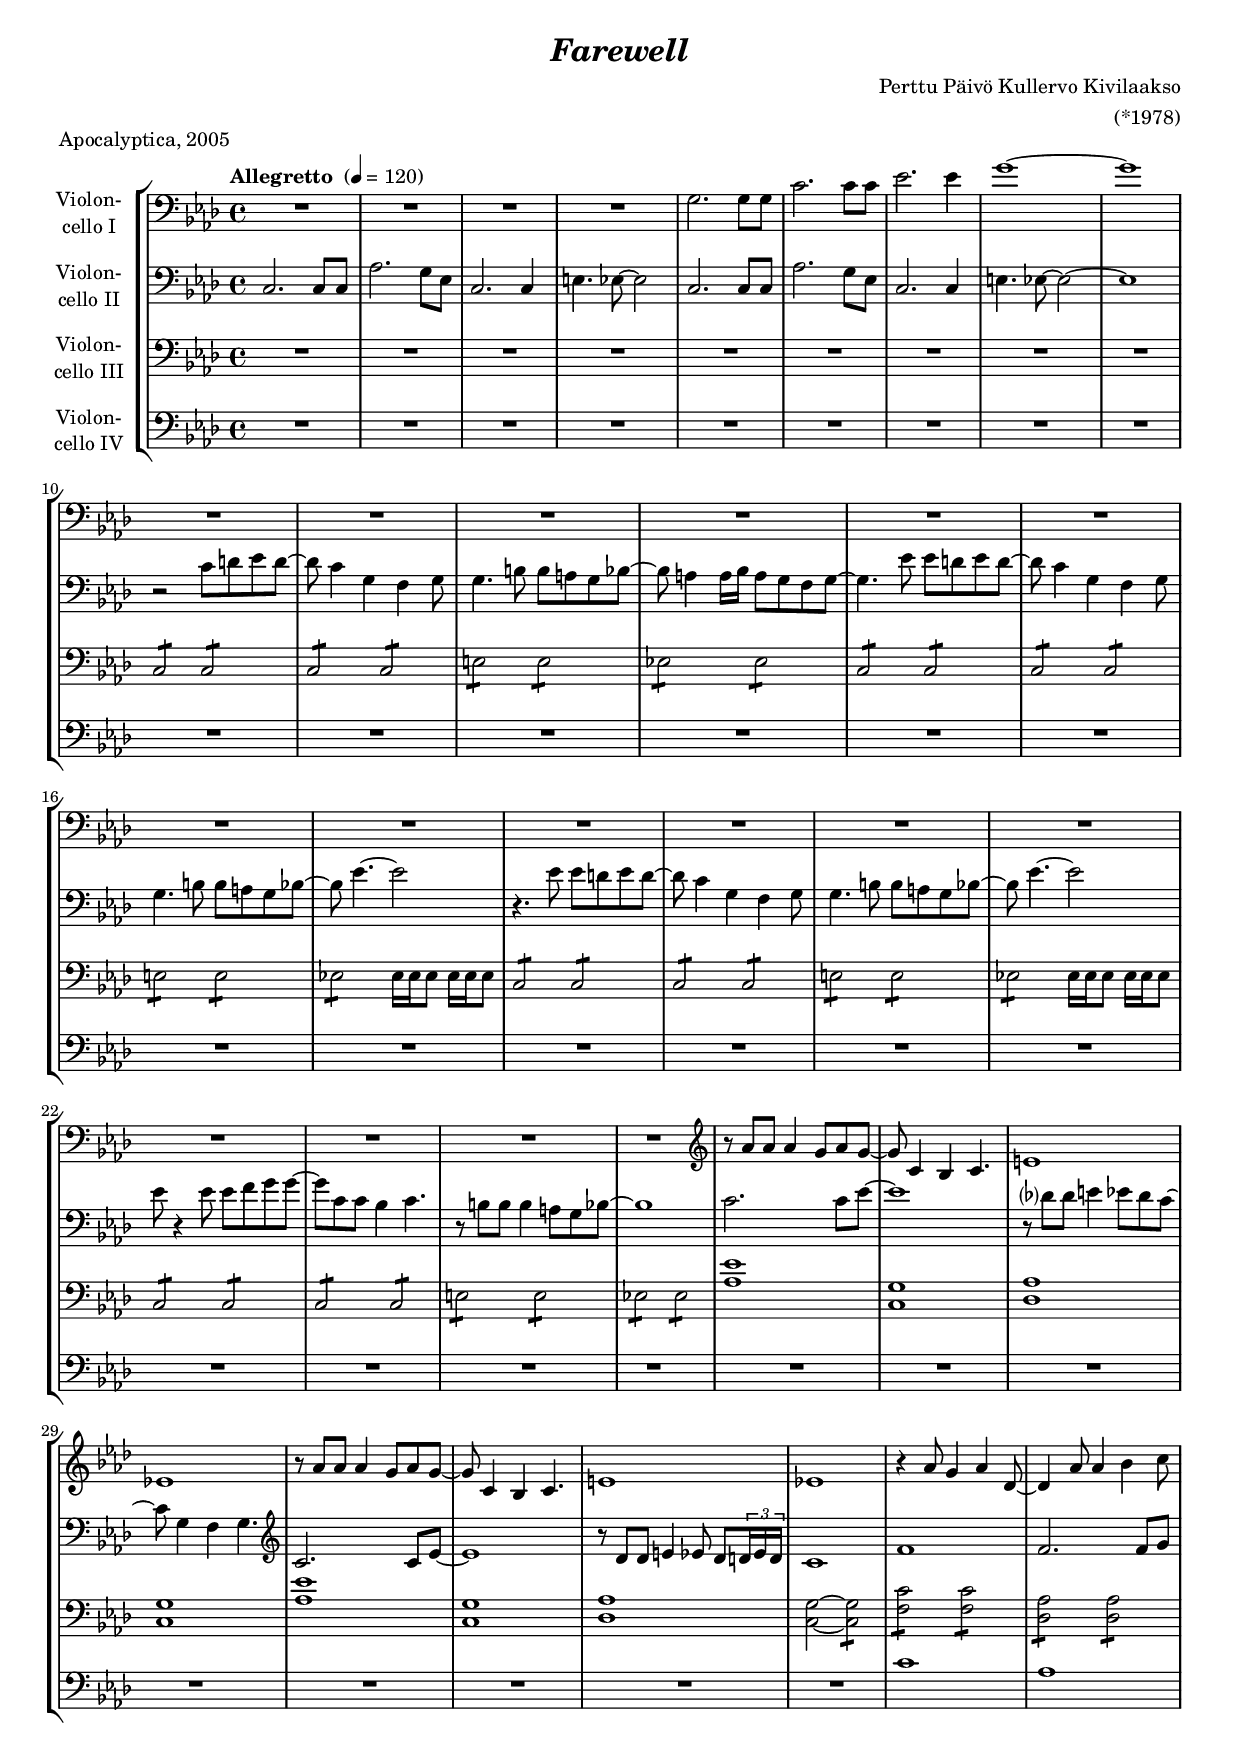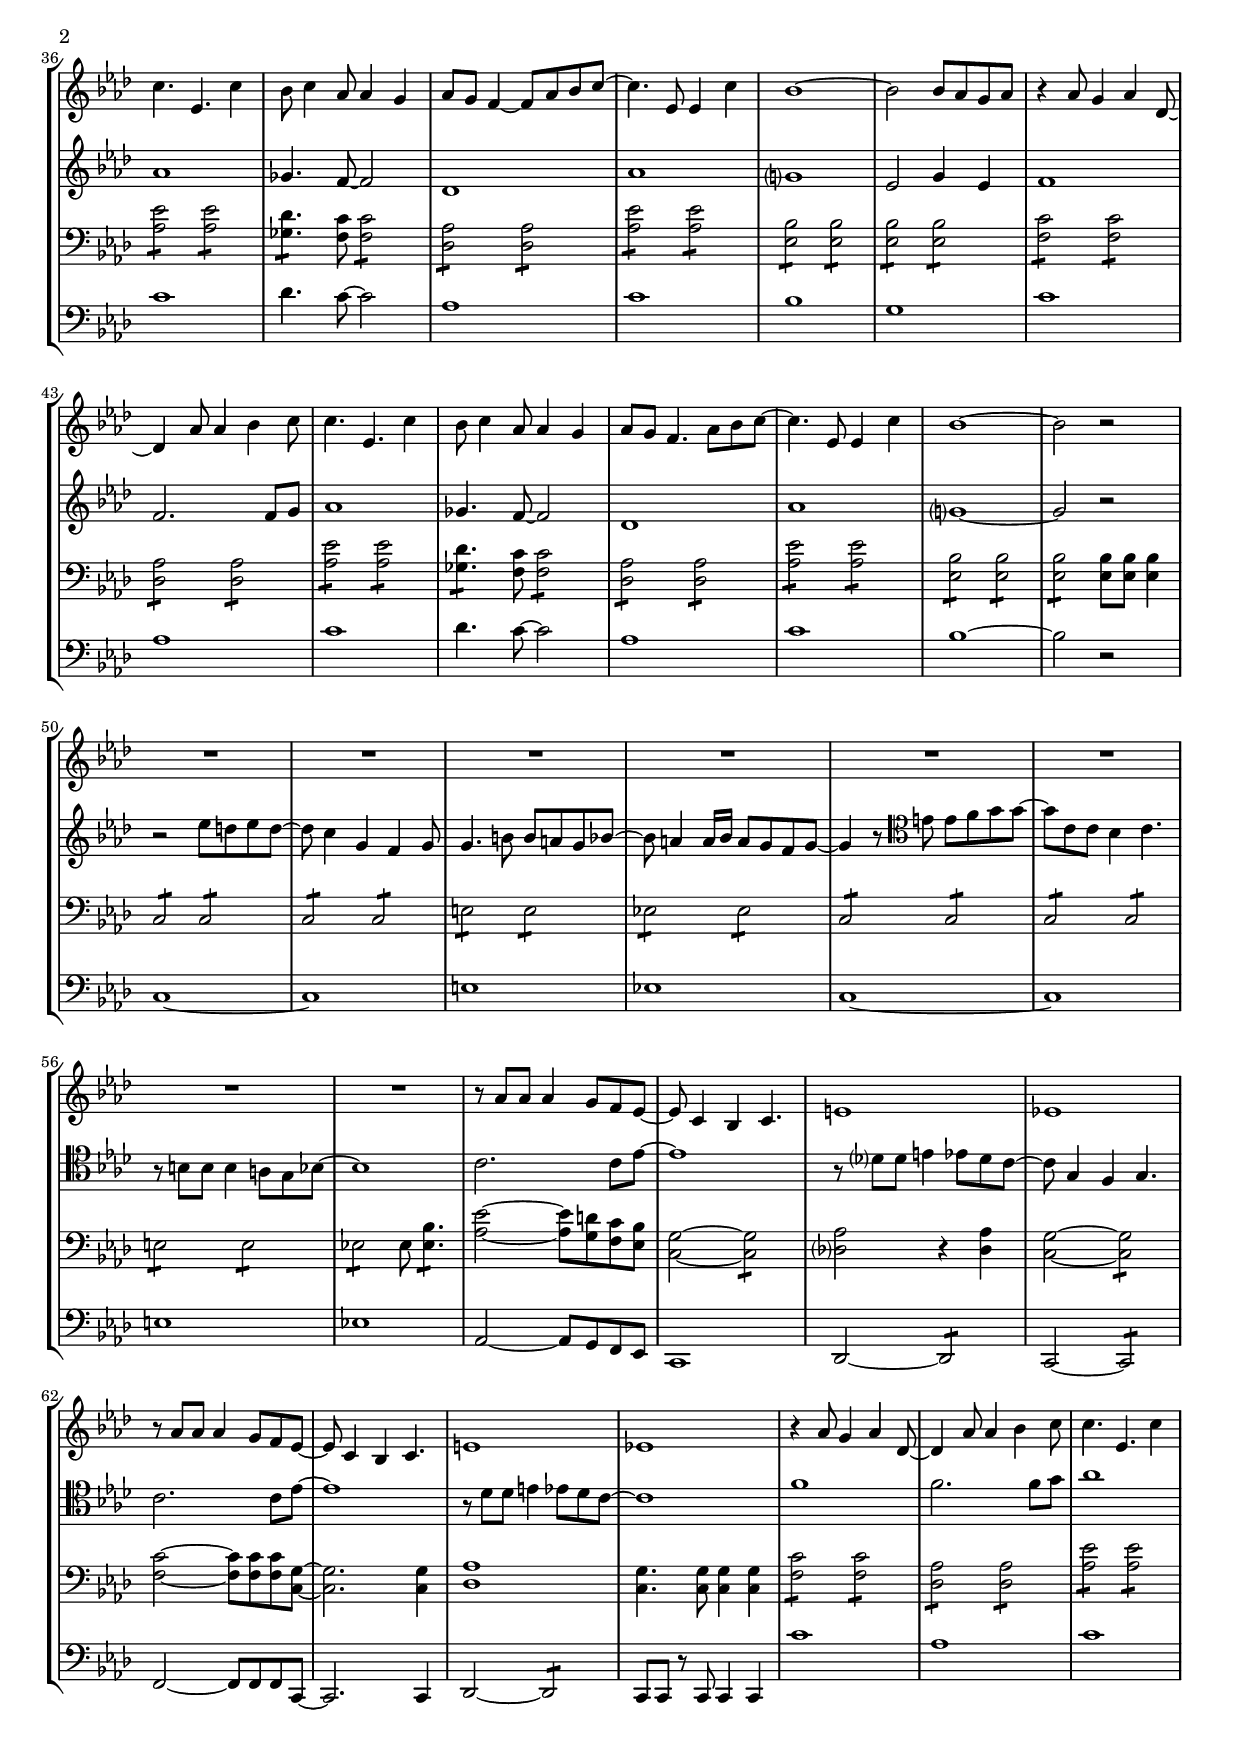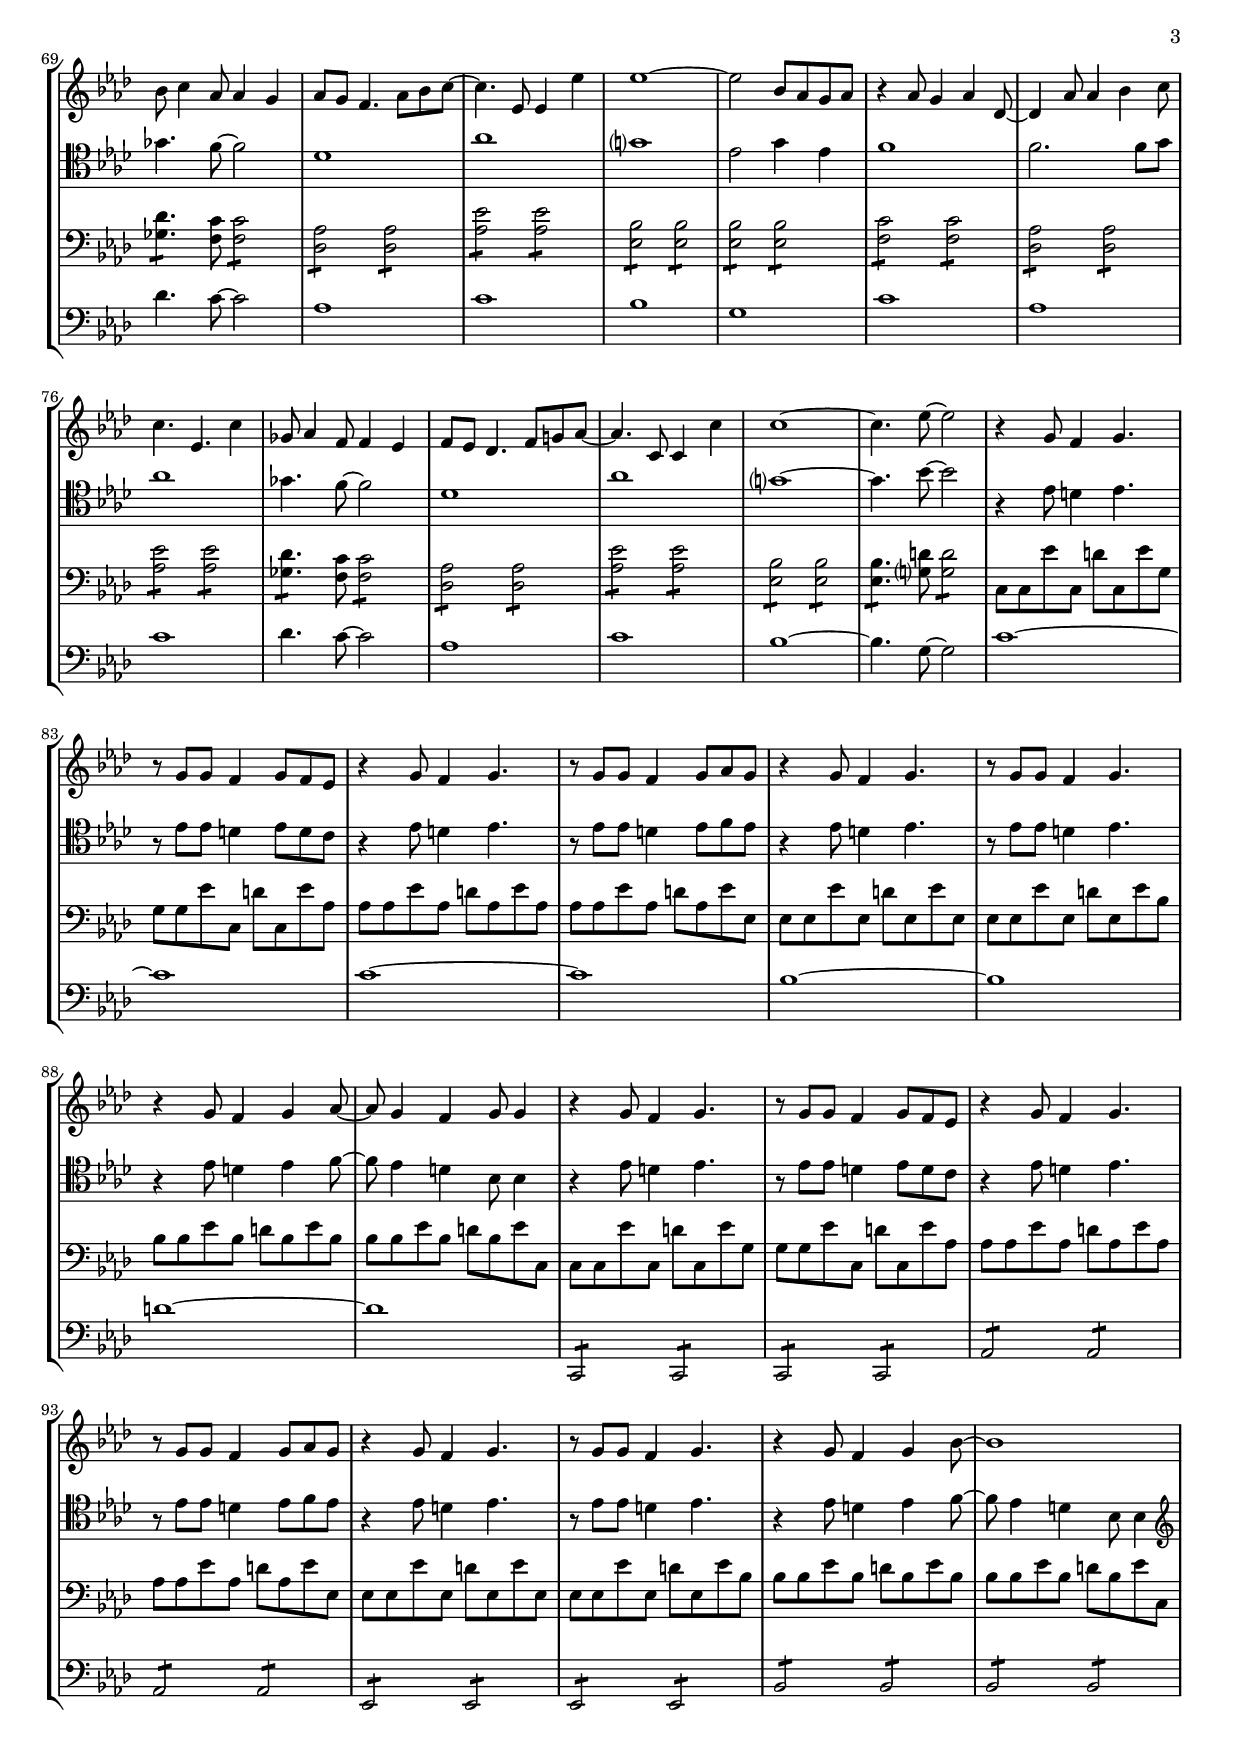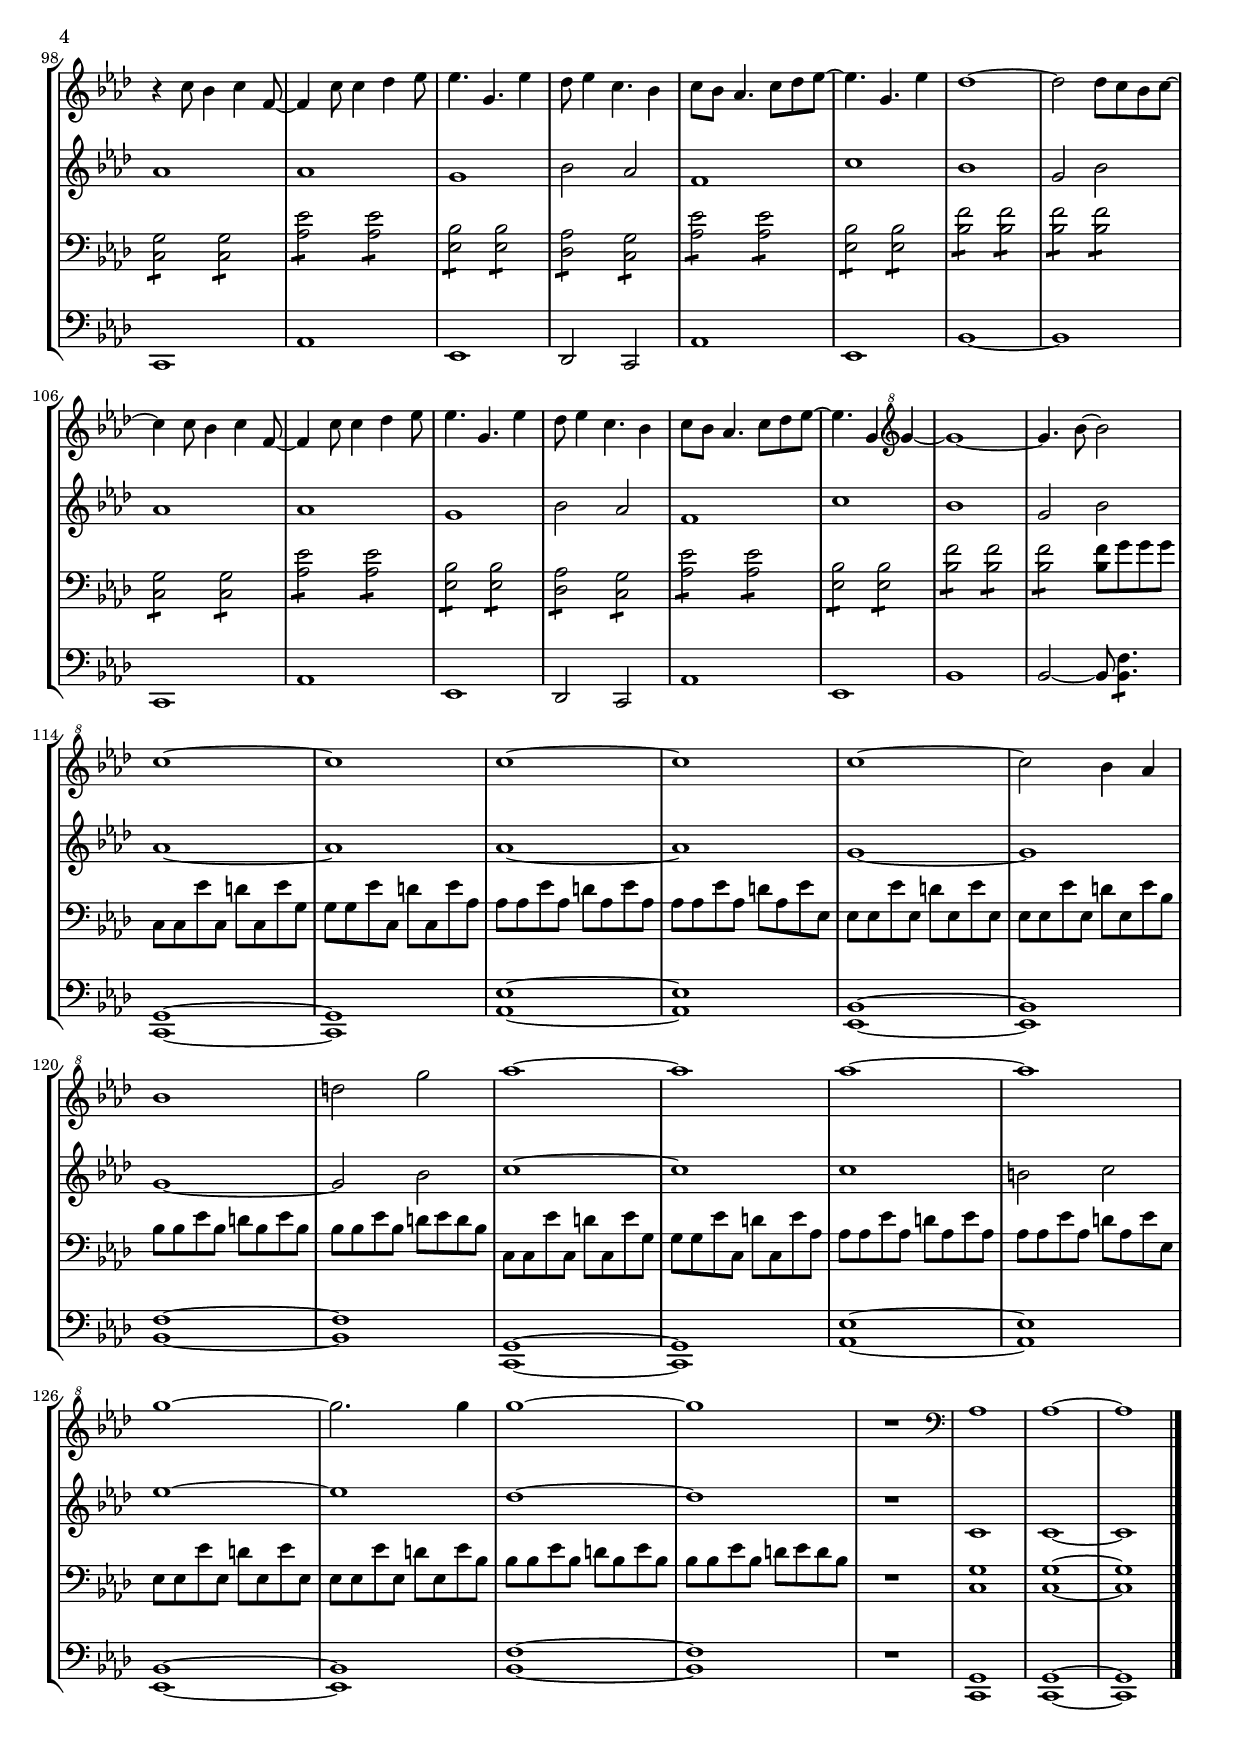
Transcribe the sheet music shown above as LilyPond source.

\version "2.18.2"
\include "deutsch.ly"
  
#(set-global-staff-size 17.25)

\header {
  title     = \markup \bold \italic "Farewell"
  composer  = "Perttu Päivö Kullervo Kivilaakso"
  arranger  = "(*1978)"
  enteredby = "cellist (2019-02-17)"
  piece     = "Apocalyptica, 2005"
}

voiceconsts = {
  \key f \minor
  \time 4/4
  \clef "bass"
%  \numericTimeSignature
  \compressFullBarRests
  % Set default beaming for all staves
% \set Timing.beamExceptions = #'()
% \set Timing.baseMoment     = #(ly:make-moment 1 4)
% \set Timing.beatStructure  = #'(1 1 1)
  \tempo "Allegretto " 4=120
}

micl = "clarinet"
mifl = "flute"
miob = "oboe"
mifh = "french horn"
misx = "tenor sax"
mist = "string ensemble 1"
mivl = "viola"
miba = "cello"

va = \relative c' {
  \voiceconsts

  R1*4
  g2. g8 g
  c2. c8 c
  es2. es4
  g1~
  g
  R1*16 \clef "treble"
  r8 as as as4 g8 as g~

  g c,4 b c4.
  e1
  es!
  r8 as as as4 g8 as g~
  g c,4 b c4.
  e1
  es!
  r4 as8 g4 as des,8~

  des4 as'8 as4 b c8
  c4. es, c'4
  b8 c4 as8 as4 g
  as8 g f4~ f8 as b c~
  c4. es,8 es4 c'
  b1~

  b2 b8 as g as
  r4 as8 g4 as des,8~
  des4 as'8 as4 b c8
  c4. es, c'4
  b8 c4 as8 as4 g
  as8 g f4. as8 b c~

  c4. es,8 es4 c'
  b1~
  b2 r
  R1*8
  r8 as as as4 g8 f es~
  es c4 b c4.
  e1
  es!
  r8 as as as4 g8 f es~

  es c4 b c4.
  e1
  es!
  r4 as8 g4 as des,8~
  des4 as'8 as4 b c8
  c4. es, c'4
  b8 c4 as8 as4 g

  as8 g f4. as8 b c~
  c4. es,8 es4 es'
  es1~
  es2 b8 as g as
  r4 as8 g4 as des,8~
  des4 as'8 as4 b c8

  c4. es, c'4
  ges8 as4 f8 f4 es
  f8 es des4. f8 g! as~
  as4. c,8 c4 c'
  c1~
  c4. es8~ es2
  r4 g,8 f4 g4.

  r8 g g f4 g8 f es
  r4 g8 f4 g4.
  r8 g g f4 g8 as g
  r4 g8 f4 g4.
  r8 g g f4 g4.
  r4 g8 f4 g as8~

  as g4 f g8 g4
  r g8 f4 g4.
  r8 g g f4 g8 f es
  r4 g8 f4 g4.
  r8 g g f4 g8 as g
  r4 g8 f4 g4.

  r8 g g f4 g4.
  r4 g8 f4 g b8~
  b1
  r4 c8 b4 c f,8~
  f4 c'8 c4 des es8
  es4. g, es'4
  des8 es4 c4. b4

  c8 b as4. c8 des es~
  es4. g, es'4
  des1~
  des2 des8 c b c~
  c4 c8 b4 c f,8~
  f4 c'8 c4 des es8
  es4. g, es'4

  des8 es4 c4. b4
  c8 b as4. c8 des es~
  es4. g, \clef "treble^8" g'4~
  g1~
  g4. b8~ b2
  c1~
  c
  c~
  c
  c~

  c2 b4 as
  b1
  d2 g
  as1~
  as
  as~
  as
  g~
  g2. g4
  g1~
  g
  R \clef "bass"
  as,,,
  as~
  as \bar "|."
}

vb = \relative c {
  \voiceconsts

  c2. c8 c
  as'2. g8 es
  c2. c4
  e4. es8~ es2
  c2. c8 c
  as'2. g8 es
  c2. c4
  e4. es8~ es2~
  es1

  r2 c'8 d es d~
  d c4 g f g8
  g4. h8 h a g b~
  b a4 a16 b a8 g f g~
  g4. es'8 es d es d~

  d c4 g f g8
  g4. h8 h a g b~
  b es4.~ es2
  r4. es8 es d es d~
  d c4 g f g8
  g4. h8 h a g b~

  b es4.~ es2
  es8 r4 es8 es f g g~
  g c, c b4 c4.
  r8 h h h4 a8 g b~
  b1
  c2. c8 es~
  es1

  r8 des? des e4 es8 des c~
  c g4 f g4. \clef "treble"
  c2. c8 es~
  es1
  r8 des des e4 es8 des[ \tuplet 3/2 8 { d16 es d] }
  c1
  f
  f2. f8 g
  as1

  ges4. f8~ f2
  des1
  as'
  g?
  es2 g4 es
  f1
  f2. f8 g
  as1
  ges4. f8~ f2
  des1
  as'
  g?~
  g2 r
  
  r es'8 d es d~
  d c4 g f g8
  g4. h8 h a g b~
  b a4 a16 b a8 g f g~
  g4 r8 \clef "tenor" e e f g g~

  g c, c b4 c4.
  r8 h h h4 a8 g b~
  b1
  c2. c8 es~
  es1
  r8 des? des e4 es8 des c~
  c g4 f g4.
  c2. c8 es~

  es1
  r8 des des e4 es8 des c~
  c1
  f
  f2. f8 g
  as1
  ges4. f8~ f2
  des1
  as'
  g?
  es2 g4 es
  f1

  f2. f8 g
  as1
  ges4. f8~ f2
  des1
  as'
  g?~
  g4. b8~ b2
  r4 es,8 d4 es4.
  r8 es es d4 es8 d c
  r4 es8 d4 es4.

  r8 es es d4 es8 f es
  r4 es8 d4 es4.
  r8 es es d4 es4.
  r4 es8 d4 es f8~
  f es4 d b8 b4
  r es8 d4 es4.

  r8 es es d4 es8 d c
  r4 es8 d4 es4.
  r8 es es d4 es8 f es
  r4 es8 d4 es4.
  r8 es es d4 es4.
  r4 es8 d4 es f8~

  f es4 d b8 b4 \clef "treble"
  as'1
  as
  g
  b2 as
  f1
  c'
  b
  g2 b
  as1
  as
  g
  b2 as
  f1

  c'
  b
  g2 b
  as1~
  as
  as~
  as
  g~
  g
  g~
  g2 b
  c1~
  c
  c
  h2 c
  es1~

  es
  des~
  des
  R
  c,
  c~
  c \bar "|."
}

vc = \relative c {
  \voiceconsts

  R1*9
  \repeat tremolo 4 c8 \repeat tremolo 4 c
  \repeat tremolo 4 c \repeat tremolo 4 c
  \repeat tremolo 4 e \repeat tremolo 4 e
  \repeat tremolo 4 es! \repeat tremolo 4 es

  \repeat tremolo 4 c \repeat tremolo 4 c
  \repeat tremolo 4 c \repeat tremolo 4 c
  \repeat tremolo 4 e \repeat tremolo 4 e
  \repeat tremolo 4 es! es16 es es8 es16 es es8
  \repeat tremolo 4 c8 \repeat tremolo 4 c  
  
  \repeat tremolo 4 c \repeat tremolo 4 c
  \repeat tremolo 4 e \repeat tremolo 4 e
  \repeat tremolo 4 es! es16 es es8 es16 es es8
  \repeat tremolo 4 c8 \repeat tremolo 4 c  
  \repeat tremolo 4 c \repeat tremolo 4 c
  
  \repeat tremolo 4 e \repeat tremolo 4 e
  \repeat tremolo 4 es! \repeat tremolo 4 es
  <as es'>1
  <c, g'>
  <des as'>
  <c g'>
  <as' es'>
  <c, g'>
  <des as'>
  <c g'>2~ \repeat tremolo 4 <c g'>8

  \repeat tremolo 4 <f c'> \repeat tremolo 4 <f c'>
  \repeat tremolo 4 <des as'> \repeat tremolo 4 <des as'>
  \repeat tremolo 4 <as' es'> \repeat tremolo 4 <as es'>
  \repeat tremolo 3 <ges des'> <f c'> \repeat tremolo 4 <f c'>

  \repeat tremolo 4 <des as'> \repeat tremolo 4 <des as'>
  \repeat tremolo 4 <as' es'> \repeat tremolo 4 <as es'>
  \repeat tremolo 4 <es b'> \repeat tremolo 4 <es b'>
  \repeat tremolo 4 <es b'> \repeat tremolo 4 <es b'>
  
  \repeat tremolo 4 <f c'> \repeat tremolo 4 <f c'>
  \repeat tremolo 4 <des as'> \repeat tremolo 4 <des as'>
  \repeat tremolo 4 <as' es'> \repeat tremolo 4 <as es'>
  \repeat tremolo 3 <ges des'> <f c'> \repeat tremolo 4 <f c'>

  \repeat tremolo 4 <des as'> \repeat tremolo 4 <des as'>
  \repeat tremolo 4 <as' es'> \repeat tremolo 4 <as es'>
  \repeat tremolo 4 <es b'> \repeat tremolo 4 <es b'>
  \repeat tremolo 4 <es b'> <es b'> <es b'> <es b'>4
  \repeat tremolo 4 c8 \repeat tremolo 4 c
  
  \repeat tremolo 4 c \repeat tremolo 4 c
  \repeat tremolo 4 e \repeat tremolo 4 e
  \repeat tremolo 4 es! \repeat tremolo 4 es
  \repeat tremolo 4 c \repeat tremolo 4 c
  \repeat tremolo 4 c \repeat tremolo 4 c

  \repeat tremolo 4 e \repeat tremolo 4 e
  \repeat tremolo 4 es! es \repeat tremolo 3 <es b'>
  <as es'>2~ <as es'>8 <g d'> <f c'> <es b'>
  <c g'>2~ \repeat tremolo 4 <c g'>8
  <des? as'>2 r4 <des as'>
  <c g'>2~ \repeat tremolo 4 <c g'>8

  <f c'>2~ <f c'>8 <f c'> <f c'> <c g'>~
  <c g'>2. <c g'>4
  <des as'>1
  <c g'>4. <c g'>8 <c g'>4 <c g'>
  \repeat tremolo 4 <f c'>8 \repeat tremolo 4 <f c'>
  \repeat tremolo 4 <des as'> \repeat tremolo 4 <des as'>

  \repeat tremolo 4 <as' es'> \repeat tremolo 4 <as es'>
  \repeat tremolo 3 <ges des'> <f c'> \repeat tremolo 4 <f c'>
  \repeat tremolo 4 <des as'> \repeat tremolo 4 <des as'>
  \repeat tremolo 4 <as' es'> \repeat tremolo 4 <as es'>

  \repeat tremolo 4 <es b'> \repeat tremolo 4 <es b'>
  \repeat tremolo 4 <es b'> \repeat tremolo 4 <es b'>
  \repeat tremolo 4 <f c'> \repeat tremolo 4 <f c'>
  \repeat tremolo 4 <des as'> \repeat tremolo 4 <des as'>

  \repeat tremolo 4 <as' es'> \repeat tremolo 4 <as es'>
  \repeat tremolo 3 <ges des'> <f c'> \repeat tremolo 4 <f c'>
  \repeat tremolo 4 < des as'> \repeat tremolo 4 <des as'>
  \repeat tremolo 4 <as' es'> \repeat tremolo 4 <as es'>

  \repeat tremolo 4 <es b'> \repeat tremolo 4 <es b'>
  \repeat tremolo 3 <es b'> <g? d'> \repeat tremolo 4 <g d'>
  c,8 c es' c, d' c, es' g,
  g g es' c, d' c, es' as,

  as as es' as, d as es' as,
  as as es' as, d as es' es,
  es es es' es, d' es, es' es,
  es es es' es, d' es, es' b

  b b es b d b es b
  b b es b d b es c,
  c c es' c, d' c, es' g,
  g g es' c, d' c, es' as,

  as as es' as, d as es' as,
  as as es' as, d as es' es,
  es es es' es, d' es, es' es,
  es es es' es, d' es, es' b

  b b es b d b es b
  b b es b d b es c,
  \repeat tremolo 4 <c g'> \repeat tremolo 4 <c g'>
  \repeat tremolo 4 <as' es'> \repeat tremolo 4 <as es'>

  \repeat tremolo 4 <es b'> \repeat tremolo 4 <es b'>
  \repeat tremolo 4 <des as'> \repeat tremolo 4 <c g'>
  \repeat tremolo 4 <as' es'> \repeat tremolo 4 <as es'>
  \repeat tremolo 4 <es b'> \repeat tremolo 4 <es b'>

  \repeat tremolo 4 <b' f'> \repeat tremolo 4 <b f'>
  \repeat tremolo 4 <b f'> \repeat tremolo 4 <b f'>
  \repeat tremolo 4 <c, g'> \repeat tremolo 4 <c g'>
  \repeat tremolo 4 <as' es'> \repeat tremolo 4 <as es'>

  \repeat tremolo 4 <es b'> \repeat tremolo 4 <es b'>
  \repeat tremolo 4 <des as'> \repeat tremolo 4 <c g'>
  \repeat tremolo 4 <as' es'> \repeat tremolo 4 <as es'>
  \repeat tremolo 4 <es b'> \repeat tremolo 4 <es b'>

  \repeat tremolo 4 <b' f'> \repeat tremolo 4 <b f'>
  \repeat tremolo 4 <b f'> <b f'> g' g g
  c,, c es' c, d' c, es' g,
  g g es' c, d' c, es' as,

  as as es' as, d as es' as,
  as as es' as, d as es' es,
  es es es' es, d' es, es' es,
  es es es' es, d' es, es' b

  b b es b d b es b
  b b es b d es d b
  c, c es' c, d' c, es' g,
  g g es' c, d' c, es' as,

  as as es' as, d as es' as,
  as as es' as, d as es' es,
  es es es' es, d' es, es' es,
  es es es' es, d' es, es' b

  b b es b d b es b
  b b es b d es d b
  R1
  <c, g'>
  <c g'>~
  <c g'> \bar "|."
}

vd = \relative c' {
  \voiceconsts

  R1*33
  c1
  as
  c
  des4. c8~ c2
  as1
  c
  b
  g
  c
  as
  c
  des4. c8~ c2

  as1
  c
  b~
  b2 r
  c,1~
  c
  e
  es!
  c~
  c
  e
  es!
  as,2~ as8 g f es
  c1

  des2~ \repeat tremolo 4 des8
  c2~ \repeat tremolo 4 c8
  f2~ f8 f f c~
  c2. c4
  des2~ \repeat tremolo 4 des8
  c c r c c4 c
  c''1

  as
  c
  des4. c8~ c2
  as1
  c
  b
  g
  c
  as
  c
  des4. c8~ c2
  as1
  c
  b~

  b4. g8~ g2
  c1~
  c
  c~
  c
  b~
  b
  d~
  d
  \repeat tremolo 4 c,,8 \repeat tremolo 4 c

  \repeat tremolo 4 c \repeat tremolo 4 c
  \repeat tremolo 4 as' \repeat tremolo 4 as
  \repeat tremolo 4 as \repeat tremolo 4 as
  \repeat tremolo 4 es \repeat tremolo 4 es

  \repeat tremolo 4 es \repeat tremolo 4 es
  \repeat tremolo 4 b' \repeat tremolo 4 b
  \repeat tremolo 4 b \repeat tremolo 4 b
  c,1
  as'
  es
  des2 c
  as'1
  es

  b'~
  b
  c,
  as'
  es
  des2 c
  as'1
  es
  b'
  b2~ b8 \repeat tremolo 3 <b f'>
  <c, g'>1~
  <c g'>
  <as' es'>~
  <as es'>
  <es b'>~

  <es b'>
  <b' f'>~
  <b f'>
  <c, g'>~
  <c g'>
  <as' es'>~
  <as es'>
  <es b'>~
  <es b'>
  <b' f'>~
  <b f'>
  R
  <c, g'>
  <c g'>~
  <c g'> \bar "|."
}


music = \new StaffGroup << 
      \new Staff {
	\set Staff.midiInstrument = \mivl
	\set Staff.instrumentName = \markup \center-column { "Violon-" "cello I" }
	\transpose f f { \va }
      }

      \new Staff {
	\set Staff.midiInstrument = \mivl
	\set Staff.instrumentName = \markup \center-column { "Violon-" "cello II" }
	\transpose f f { \vb }
      }

      \new Staff {
	\set Staff.midiInstrument = \miba
	\set Staff.instrumentName = \markup \center-column { "Violon-" "cello III" }
	\transpose f f { \vc }
      }

      \new Staff {
	\set Staff.midiInstrument = \miba
	\set Staff.instrumentName = \markup \center-column { "Violon-" "cello IV" }
	\transpose f f { \vd }
      }
>>

\book {
  \score {
    \music
    \layout {}
  }

  \score {
    \unfoldRepeats \music

    \midi {
      \context {
        \Score
      }
    }
  }
}
